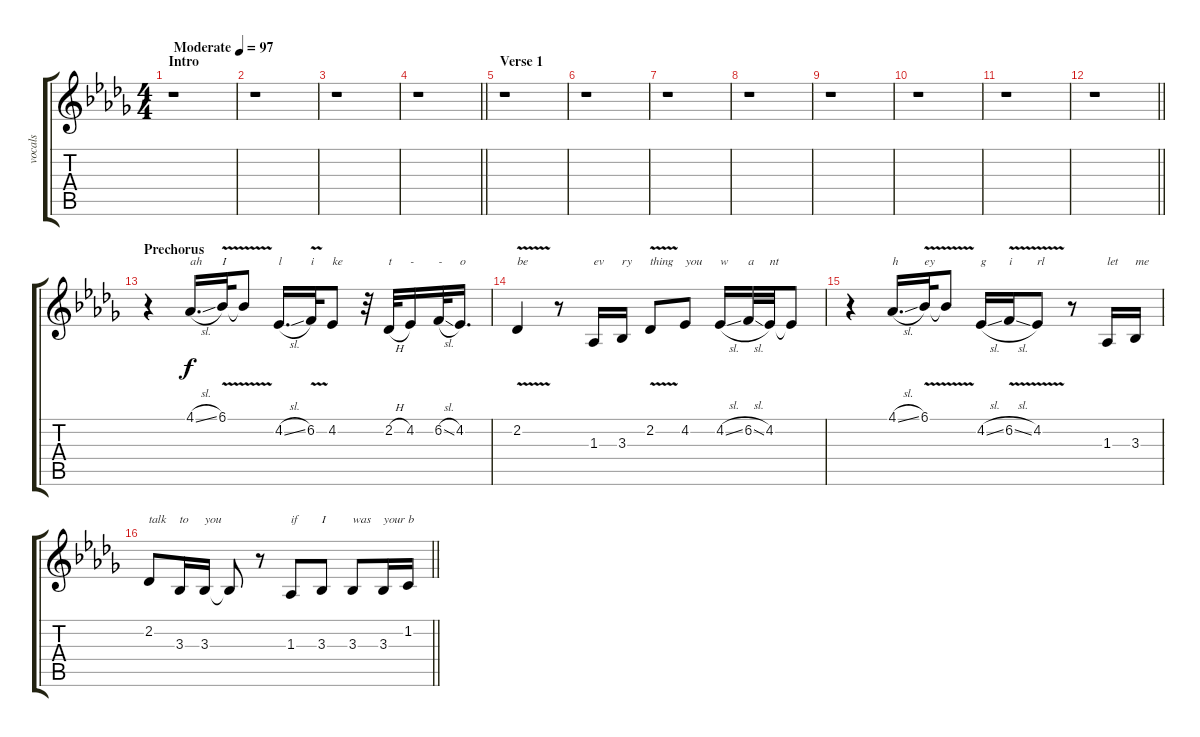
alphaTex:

\track ("vocals" "vocals") {instrument lead2sawtooth}
\staff {score tabs}
\tuning (E4 B3 G3 D3 A2 E2) {hide}
\ts (4 4)
\section ("" "Intro")
\tempo (97 "Moderate")
\clef g2
\ks bbminor
r.1{dy f instrument lead2sawtooth} |
r.1 |
r.1 |
\barLineRight lightlight
r.1 |
\section ("" "Verse 1")
r.1 |
r.1 |
r.1 |
r.1 |
r.1 |
r.1 |
r.1 |
\barLineRight lightlight
r.1 |
\section ("" "Prechorus")
r.4 4.1{sl}.16{d txt "ah"} 6.1{v}.32{txt "I"} 6.1{t}.8 4.2{sl}.16{d txt "l"} 6.2{v}.32{txt "i"} 4.2.8{txt "ke"} r.32 2.2{h}.32{txt "t"} 4.2.16{txt "-"} 6.2{sl}.32{txt "-"} 4.2.16{d txt "o"} |
2.2{v}.4{txt "be"} r.8 1.3.16{txt "ev"} 3.3.16{txt "ry"} 2.2{v}.8{txt "thing"} 4.2.8{txt "you"} 4.2{sl}.16{txt "w"} 6.2{sl}.32{txt "a"} 4.2.32{txt "nt"} 4.2{t}.8 |
r.4 4.1{sl}.16{d txt "h"} 6.1{v}.32{txt "ey"} 6.1{t}.8 4.2{sl}.16{txt "g"} 6.2{v sl}.16{txt "i"} 4.2{v}.8{txt "rl"} r.8 1.3.16{txt "let"} 3.3.16{txt "me"} |
\barLineRight lightlight
2.2.8{txt "talk"} 3.3.16{txt "to"} 3.3.16{txt "you"} 3.3{t}.8 r.8 1.3.8{txt "if"} 3.3.8{txt "I"} 3.3.8{txt "was"} 3.3.16{txt "your"} 1.2.16{txt "b"}
